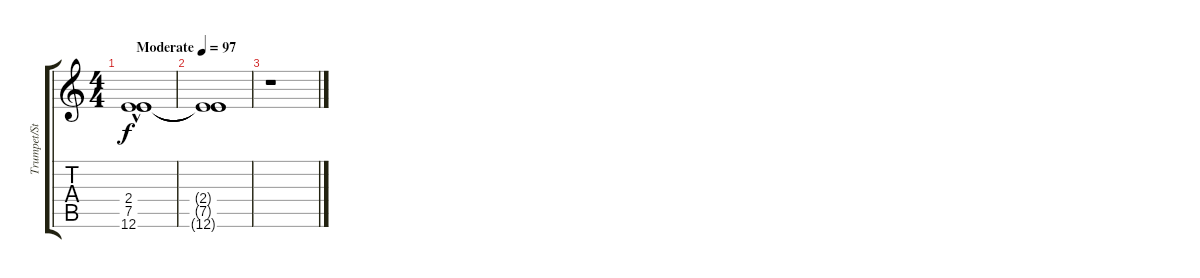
\track ("Trumpet/Strings/Violin" "Trumpet/St") {instrument acousticguitarsteel}
\staff {score tabs}
\tuning (E4 B3 G3 D3 A2 E2) {hide}
\ts (4 4)
\tempo (97 "Moderate")
\clef g2
\ks c
(2.4{hac} 7.5{hac} 12.6{hac}).1{dy f volume 16 balance 4 instrument trumpet} |
(2.4{t} 7.5{t} 12.6{t}).1 |
r.1{volume 8 instrument stringensemble1}
